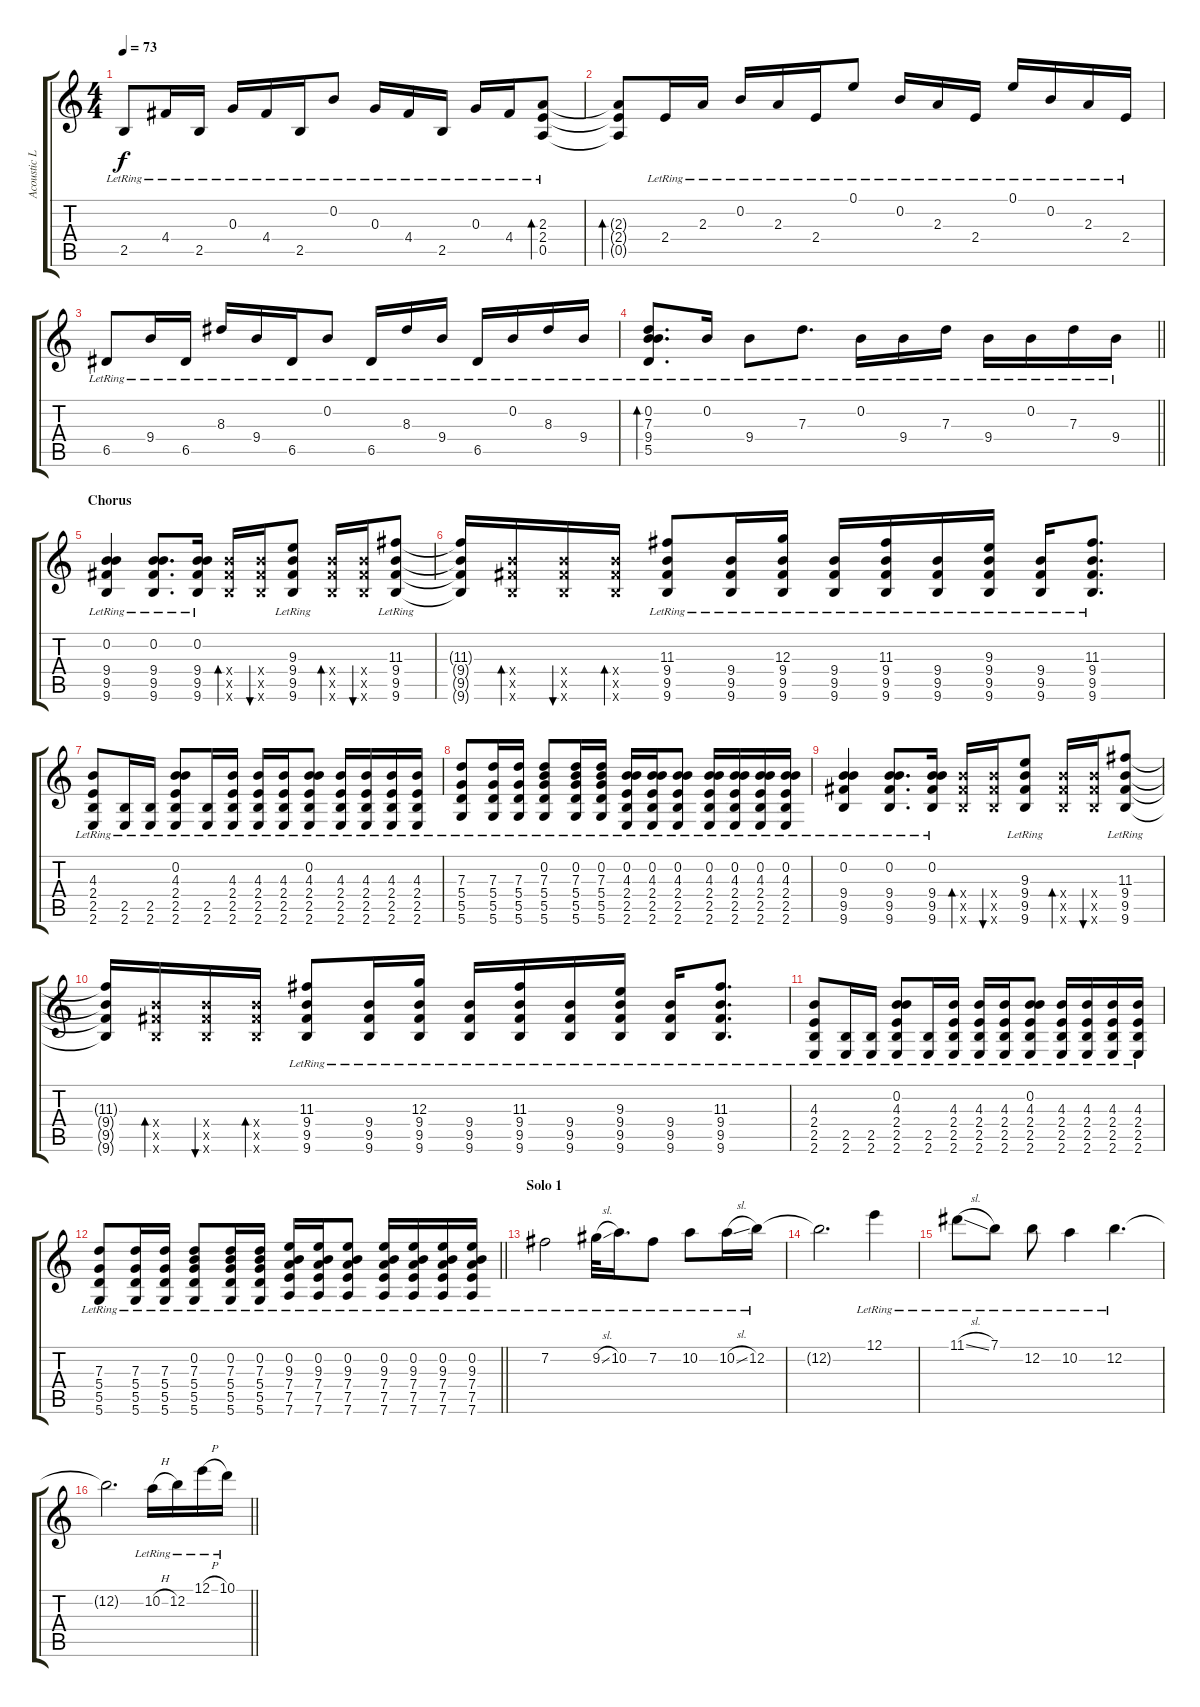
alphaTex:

\track ("Acoustic L" "Acoustic L") {instrument acousticguitarsteel}
\staff {score tabs}
\tuning (E4 B3 G3 D3 A2 D2) {hide}
\ts (4 4)
\tempo 73
\clef g2
\ks c
2.5{lr}.8{dy f} 4.4{lr}.16 2.5{lr}.16 0.3{lr}.16 4.4{lr}.16 2.5{lr}.16 0.2{lr}.8 0.3{lr}.16 4.4{lr}.16 2.5{lr}.16 0.3{lr}.16 4.4{lr}.16 (2.3{lr} 2.4{lr} 0.5{lr}).8{bd 120} |
(2.3{t} 2.4{t} 0.5{t}).8{bd 480} 2.4{lr}.16 2.3{lr}.16 0.2{lr}.16 2.3{lr}.16 2.4{lr}.16 0.1{lr}.8 0.2{lr}.16 2.3{lr}.16 2.4{lr}.16 0.1{lr}.16 0.2{lr}.16 2.3{lr}.16 2.4{lr}.16 |
6.5{lr}.8 9.4{lr}.16 6.5{lr}.16 8.3{lr}.16 9.4{lr}.16 6.5{lr}.16 0.2{lr}.8 6.5{lr}.16 8.3{lr}.16 9.4{lr}.16 6.5{lr}.16 0.2{lr}.16 8.3{lr}.16 9.4{lr}.16 |
\barLineRight lightlight
(0.2{lr} 7.3{lr} 9.4{lr} 5.5{lr}).8{d bd 120} 0.2{lr}.16 9.4{lr}.8 7.3{lr}.8{d} 0.2{lr}.16 9.4{lr}.16 7.3{lr}.16 9.4{lr}.16 0.2{lr}.16 7.3{lr}.16 9.4{lr}.16 |
\section ("" "Chorus")
(0.2{lr} 9.4{lr} 9.5{lr} 9.6{lr}).4 (0.2{lr} 9.4{lr} 9.5{lr} 9.6{lr}).8{d} (0.2{lr} 9.4{lr} 9.5{lr} 9.6{lr}).16 (9.4{x} 9.5{x} 9.6{x}).16{bd 120} (9.4{x} 9.5{x} 9.6{x}).16{bu 120} (9.3{lr} 9.4{lr} 9.5{lr} 9.6{lr}).8 (9.4{x} 9.5{x} 9.6{x}).16{bd 120} (9.4{x} 9.5{x} 9.6{x}).16{bu 120} (11.3{lr} 9.4{lr} 9.5{lr} 9.6{lr}).8 |
(11.3{t} 9.4{t} 9.5{t} 9.6{t}).16 (9.4{x} 9.5{x} 9.6{x}).16{bd 120} (9.4{x} 9.5{x} 9.6{x}).16{bu 120} (9.4{x} 9.5{x} 9.6{x}).16{bd 120} (11.3{lr} 9.4{lr} 9.5{lr} 9.6{lr}).8 (9.4{lr} 9.5{lr} 9.6{lr}).16 (12.3{lr} 9.4{lr} 9.5{lr} 9.6{lr}).16 (9.4{lr} 9.5{lr} 9.6{lr}).16 (11.3{lr} 9.4{lr} 9.5{lr} 9.6{lr}).16 (9.4{lr} 9.5{lr} 9.6{lr}).16 (9.3{lr} 9.4{lr} 9.5{lr} 9.6{lr}).16 (9.4{lr} 9.5{lr} 9.6{lr}).16 (11.3{lr} 9.4{lr} 9.5{lr} 9.6{lr}).8{d} |
(4.3{lr} 2.4{lr} 2.5{lr} 2.6{lr}).8 (2.5{lr} 2.6{lr}).16 (2.5{lr} 2.6{lr}).16 (0.2{lr} 4.3{lr} 2.4{lr} 2.5{lr} 2.6{lr}).8 (2.5{lr} 2.6{lr}).16 (4.3{lr} 2.4{lr} 2.5{lr} 2.6{lr}).16 (4.3{lr} 2.4{lr} 2.5{lr} 2.6{lr}).16 (4.3{lr} 2.4{lr} 2.5{lr} 2.6{lr}).16 (0.2{lr} 4.3{lr} 2.4{lr} 2.5{lr} 2.6{lr}).8 (4.3{lr} 2.4{lr} 2.5{lr} 2.6{lr}).16 (4.3{lr} 2.4{lr} 2.5{lr} 2.6{lr}).16 (4.3{lr} 2.4{lr} 2.5{lr} 2.6{lr}).16 (4.3{lr} 2.4{lr} 2.5{lr} 2.6{lr}).16 |
(7.3{lr} 5.4{lr} 5.5{lr} 5.6{lr}).8 (7.3{lr} 5.4{lr} 5.5{lr} 5.6{lr}).16 (7.3{lr} 5.4{lr} 5.5{lr} 5.6{lr}).16 (0.2 7.3{lr} 5.4{lr} 5.5{lr} 5.6{lr}).8 (0.2 7.3{lr} 5.4{lr} 5.5{lr} 5.6{lr}).16 (0.2 7.3{lr} 5.4{lr} 5.5{lr} 5.6{lr}).16 (0.2 4.3{lr} 2.4{lr} 2.5{lr} 2.6{lr}).16 (0.2 4.3{lr} 2.4{lr} 2.5{lr} 2.6{lr}).16 (0.2 4.3{lr} 2.4{lr} 2.5{lr} 2.6{lr}).8 (0.2 4.3{lr} 2.4{lr} 2.5{lr} 2.6{lr}).16 (0.2 4.3{lr} 2.4{lr} 2.5{lr} 2.6{lr}).16 (0.2 4.3{lr} 2.4{lr} 2.5{lr} 2.6{lr}).16 (0.2 4.3{lr} 2.4{lr} 2.5{lr} 2.6{lr}).16 |
(0.2{lr} 9.4{lr} 9.5{lr} 9.6{lr}).4 (0.2{lr} 9.4{lr} 9.5{lr} 9.6{lr}).8{d} (0.2{lr} 9.4{lr} 9.5{lr} 9.6{lr}).16 (9.4{x} 9.5{x} 9.6{x}).16{bd 120} (9.4{x} 9.5{x} 9.6{x}).16{bu 120} (9.3{lr} 9.4{lr} 9.5{lr} 9.6{lr}).8 (9.4{x} 9.5{x} 9.6{x}).16{bd 120} (9.4{x} 9.5{x} 9.6{x}).16{bu 120} (11.3{lr} 9.4{lr} 9.5{lr} 9.6{lr}).8 |
(11.3{t} 9.4{t} 9.5{t} 9.6{t}).16 (9.4{x} 9.5{x} 9.6{x}).16{bd 120} (9.4{x} 9.5{x} 9.6{x}).16{bu 120} (9.4{x} 9.5{x} 9.6{x}).16{bd 120} (11.3{lr} 9.4{lr} 9.5{lr} 9.6{lr}).8 (9.4{lr} 9.5{lr} 9.6{lr}).16 (12.3{lr} 9.4{lr} 9.5{lr} 9.6{lr}).16 (9.4{lr} 9.5{lr} 9.6{lr}).16 (11.3{lr} 9.4{lr} 9.5{lr} 9.6{lr}).16 (9.4{lr} 9.5{lr} 9.6{lr}).16 (9.3{lr} 9.4{lr} 9.5{lr} 9.6{lr}).16 (9.4{lr} 9.5{lr} 9.6{lr}).16 (11.3{lr} 9.4{lr} 9.5{lr} 9.6{lr}).8{d} |
(4.3{lr} 2.4{lr} 2.5{lr} 2.6{lr}).8 (2.5{lr} 2.6{lr}).16 (2.5{lr} 2.6{lr}).16 (0.2{lr} 4.3{lr} 2.4{lr} 2.5{lr} 2.6{lr}).8 (2.5{lr} 2.6{lr}).16 (4.3{lr} 2.4{lr} 2.5{lr} 2.6{lr}).16 (4.3{lr} 2.4{lr} 2.5{lr} 2.6{lr}).16 (4.3{lr} 2.4{lr} 2.5{lr} 2.6{lr}).16 (0.2{lr} 4.3{lr} 2.4{lr} 2.5{lr} 2.6{lr}).8 (4.3{lr} 2.4{lr} 2.5{lr} 2.6{lr}).16 (4.3{lr} 2.4{lr} 2.5{lr} 2.6{lr}).16 (4.3{lr} 2.4{lr} 2.5{lr} 2.6{lr}).16 (4.3{lr} 2.4{lr} 2.5{lr} 2.6{lr}).16 |
\barLineRight lightlight
(7.3{lr} 5.4{lr} 5.5{lr} 5.6{lr}).8 (7.3{lr} 5.4{lr} 5.5{lr} 5.6{lr}).16 (7.3{lr} 5.4{lr} 5.5{lr} 5.6{lr}).16 (0.2{lr} 7.3{lr} 5.4{lr} 5.5{lr} 5.6{lr}).8 (0.2{lr} 7.3{lr} 5.4{lr} 5.5{lr} 5.6{lr}).16 (0.2{lr} 7.3{lr} 5.4{lr} 5.5{lr} 5.6{lr}).16 (0.2{lr} 9.3{lr} 7.4{lr} 7.5{lr} 7.6{lr}).16 (0.2{lr} 9.3{lr} 7.4{lr} 7.5{lr} 7.6{lr}).16 (0.2{lr} 9.3{lr} 7.4{lr} 7.5{lr} 7.6{lr}).8 (0.2{lr} 9.3{lr} 7.4{lr} 7.5{lr} 7.6{lr}).16 (0.2{lr} 9.3{lr} 7.4{lr} 7.5{lr} 7.6{lr}).16 (0.2{lr} 9.3{lr} 7.4{lr} 7.5{lr} 7.6{lr}).16 (0.2{lr} 9.3{lr} 7.4{lr} 7.5{lr} 7.6{lr}).16 |
\section ("" "Solo 1")
7.2{lr}.2{volume 13 balance 8} 9.2{sl lr}.32 10.2{lr}.16{d} 7.2{lr}.8 10.2{lr}.8 10.2{sl lr}.16 12.2{lr}.16 |
12.2{t}.2{d} 12.1{lr}.4 |
11.1{sl lr}.8 7.1{lr}.8 12.2{lr}.8 10.2{lr}.4 12.2{lr}.4{d} |
\barLineRight lightlight
12.2{t}.2{d} 10.2{h lr}.16 12.2{lr}.16 12.1{h lr}.16 10.1{lr}.16
